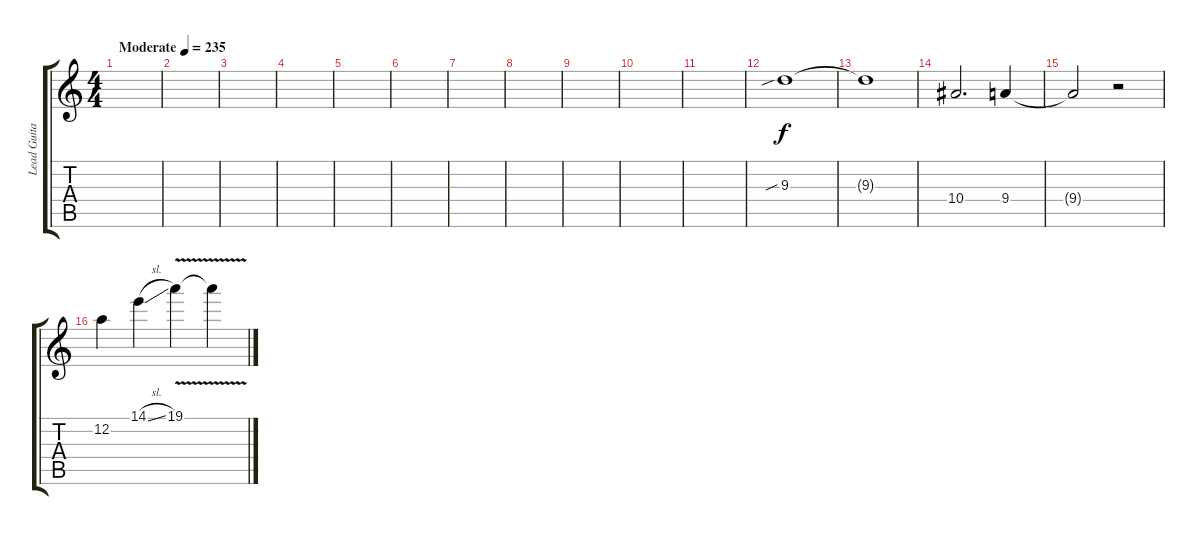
\track ("Lead Guitar" "Lead Guita") {instrument distortionguitar}
\staff {score tabs}
\tuning (D4 A3 F3 C3 G2 D2) {hide}
\ts (4 4)
\tempo (235 "Moderate")
\clef g2
\ks c
|
|
|
|
|
|
|
|
|
|
|
9.3{sib}.1 |
9.3{t}.1 |
10.4.2{d} 9.4.4 |
9.4{t}.2 r.2 |
12.2.4 14.1{sl}.4 19.1{v}.4 19.1{t}.4
